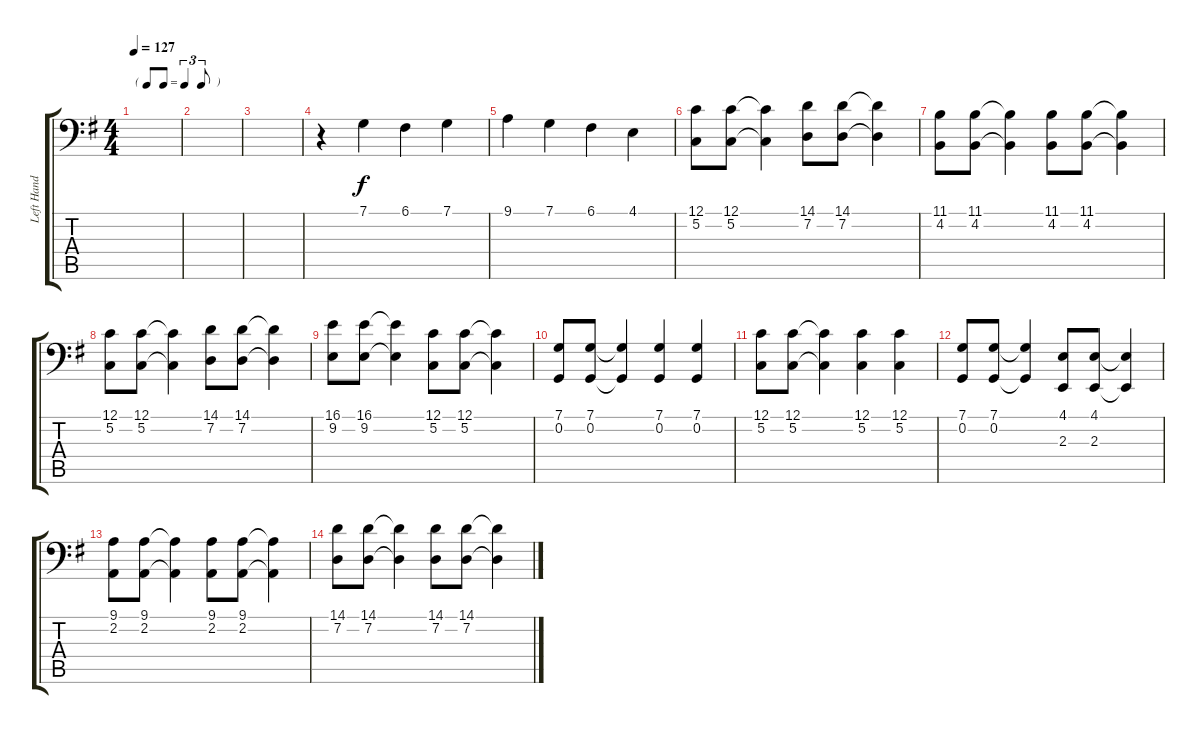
\track ("Left Hand" "Left Hand") {instrument electricgrandpiano}
\staff {score tabs}
\tuning (C3 G2 D2 A1 E1 B0) {hide}
\ts (4 4)
\tf triplet8th
\tempo 127
\clef f4
\ks g
|
|
|
r.4 7.1.4 6.1.4 7.1.4 |
9.1.4 7.1.4 6.1.4 4.1.4 |
(12.1 5.2).8 (12.1 5.2).8 (12.1{t} 5.2{t}).4 (14.1 7.2).8 (14.1 7.2).8 (14.1{t} 7.2{t}).4 |
(11.1 4.2).8 (11.1 4.2).8 (11.1{t} 4.2{t}).4 (11.1 4.2).8 (11.1 4.2).8 (11.1{t} 4.2{t}).4 |
(12.1 5.2).8 (12.1 5.2).8 (12.1{t} 5.2{t}).4 (14.1 7.2).8 (14.1 7.2).8 (14.1{t} 7.2{t}).4 |
(16.1 9.2).8 (16.1 9.2).8 (16.1{t} 9.2{t}).4 (12.1 5.2).8 (12.1 5.2).8 (12.1{t} 5.2{t}).4 |
(7.1 0.2).8 (7.1 0.2).8 (7.1{t} 0.2{t}).4 (7.1 0.2).4 (7.1 0.2).4 |
(12.1 5.2).8 (12.1 5.2).8 (12.1{t} 5.2{t}).4 (12.1 5.2).4 (12.1 5.2).4 |
(7.1 0.2).8 (7.1 0.2).8 (7.1{t} 0.2{t}).4 (4.1 2.3).8 (4.1 2.3).8 (4.1{t} 2.3{t}).4 |
(9.1 2.2).8 (9.1 2.2).8 (9.1{t} 2.2{t}).4 (9.1 2.2).8 (9.1 2.2).8 (9.1{t} 2.2{t}).4 |
(14.1 7.2).8 (14.1 7.2).8 (14.1{t} 7.2{t}).4 (14.1 7.2).8 (14.1 7.2).8 (14.1{t} 7.2{t}).4
